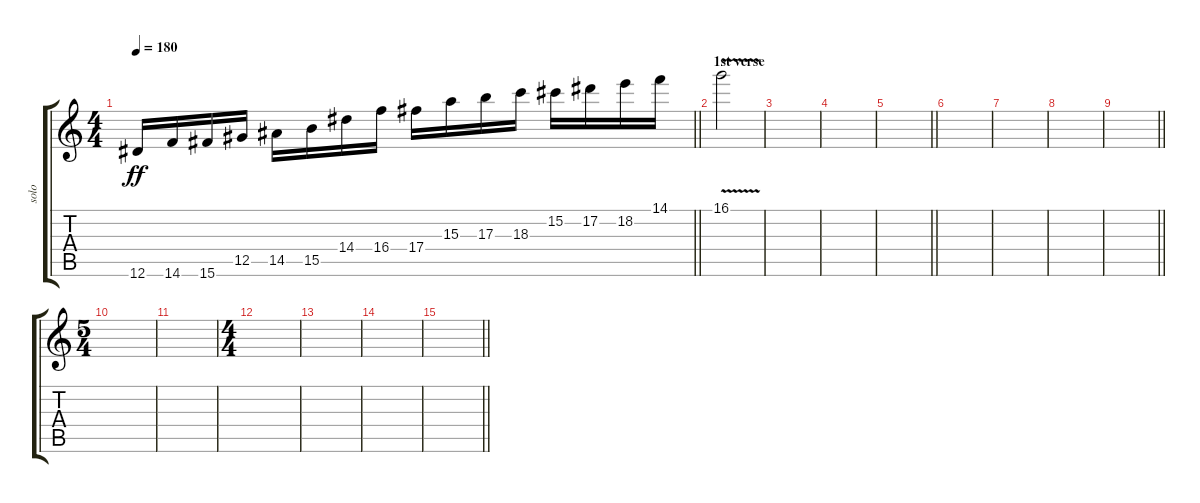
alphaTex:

\track ("solo" "solo") {instrument overdrivenguitar}
\staff {score tabs}
\tuning (Eb4 Bb3 Gb3 Db3 Ab2 Eb2) {hide}
\ts (4 4)
\tempo 180
\clef g2
\barLineRight lightlight
\ks c
12.6.16{dy ff} 14.6.16 15.6.16 12.5.16 14.5.16 15.5.16 14.4.16 16.4.16 17.4.16 15.3.16 17.3.16 18.3.16 15.2.16 17.2.16 18.2.16 14.1.16 |
\section ("" "1st verse")
16.1{v}.2 |
|
|
\barLineRight lightlight
|
|
|
|
\barLineRight lightlight
|
\ts (5 4)
|
|
\ts (4 4)
|
|
|
\barLineRight lightlight
